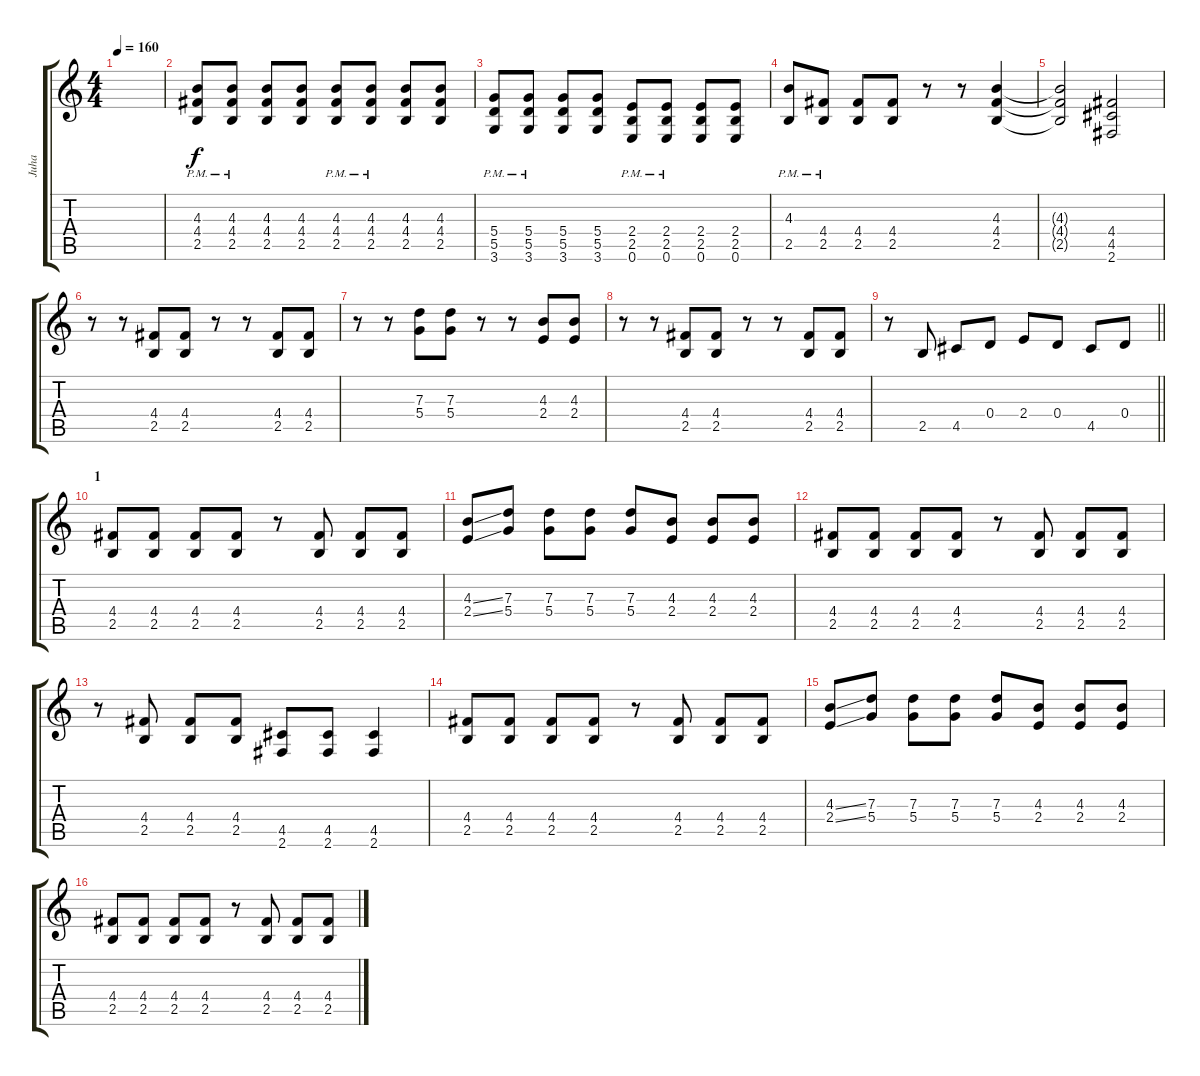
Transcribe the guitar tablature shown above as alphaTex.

\track ("Juha" "Juha") {instrument overdrivenguitar}
\staff {score tabs}
\tuning (E4 B3 G3 D3 A2 E2) {hide}
\ts (4 4)
\tempo 160
\clef g2
\ks c
|
(4.3{pm} 4.4{pm} 2.5{pm}).8{instrument overdrivenguitar} (4.3{pm} 4.4{pm} 2.5{pm}).8 (4.3 4.4 2.5).8 (4.3 4.4 2.5).8 (4.3{pm} 4.4{pm} 2.5{pm}).8 (4.3{pm} 4.4{pm} 2.5{pm}).8 (4.3 4.4 2.5).8 (4.3 4.4 2.5).8 |
(5.4{pm} 5.5{pm} 3.6{pm}).8 (5.4{pm} 5.5{pm} 3.6{pm}).8 (5.4 5.5 3.6).8 (5.4 5.5 3.6).8 (2.4{pm} 2.5{pm} 0.6{pm}).8 (2.4{pm} 2.5{pm} 0.6{pm}).8 (2.4 2.5 0.6).8 (2.4 2.5 0.6).8 |
(4.3{pm} 2.5{pm}).8 (4.4{pm} 2.5{pm}).8 (4.4 2.5).8 (4.4 2.5).8 r.8 r.8 (4.3 4.4 2.5).4 |
(4.3{t} 4.4{t} 2.5{t}).2 (4.4 4.5 2.6).2 |
r.8 r.8 (4.4 2.5).8 (4.4 2.5).8 r.8 r.8 (4.4 2.5).8 (4.4 2.5).8 |
r.8 r.8 (7.3 5.4).8 (7.3 5.4).8 r.8 r.8 (4.3 2.4).8 (4.3 2.4).8 |
r.8 r.8 (4.4 2.5).8 (4.4 2.5).8 r.8 r.8 (4.4 2.5).8 (4.4 2.5).8 |
\barLineRight lightlight
r.8 2.5.8 4.5.8 0.4.8 2.4.8 0.4.8 4.5.8 0.4.8 |
\section ("" "1")
(4.4 2.5).8 (4.4 2.5).8 (4.4 2.5).8 (4.4 2.5).8 r.8 (4.4 2.5).8 (4.4 2.5).8 (4.4 2.5).8 |
(4.3{ss} 2.4{ss}).8 (7.3 5.4).8 (7.3 5.4).8 (7.3 5.4).8 (7.3 5.4).8 (4.3 2.4).8 (4.3 2.4).8 (4.3 2.4).8 |
(4.4 2.5).8 (4.4 2.5).8 (4.4 2.5).8 (4.4 2.5).8 r.8 (4.4 2.5).8 (4.4 2.5).8 (4.4 2.5).8 |
r.8 (4.4 2.5).8 (4.4 2.5).8 (4.4 2.5).8 (4.5 2.6).8 (4.5 2.6).8 (4.5 2.6).4 |
(4.4 2.5).8 (4.4 2.5).8 (4.4 2.5).8 (4.4 2.5).8 r.8 (4.4 2.5).8 (4.4 2.5).8 (4.4 2.5).8 |
(4.3{ss} 2.4{ss}).8 (7.3 5.4).8 (7.3 5.4).8 (7.3 5.4).8 (7.3 5.4).8 (4.3 2.4).8 (4.3 2.4).8 (4.3 2.4).8 |
(4.4 2.5).8 (4.4 2.5).8 (4.4 2.5).8 (4.4 2.5).8 r.8 (4.4 2.5).8 (4.4 2.5).8 (4.4 2.5).8
